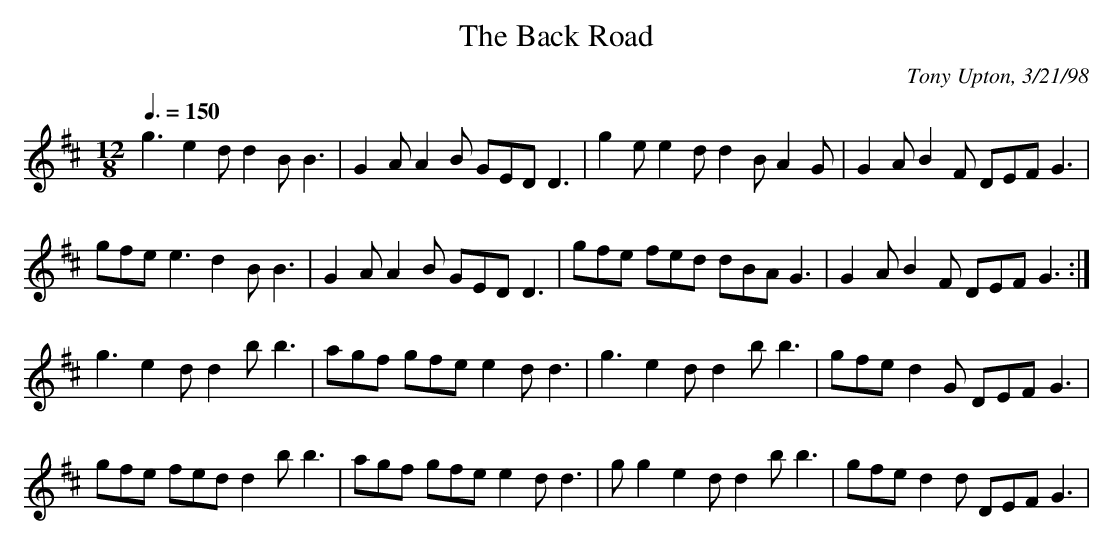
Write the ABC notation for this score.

X:1
T:The Back Road
C:Tony Upton, 3/21/98
M:12/8
L:1/8
Q:3/8=150
K:D
g3 e2d d2B B3|G2A A2B GED D3|g2e e2d d2B A2G|G2A B2F DEF G3|!
gfe e3 d2B B3|G2A A2B GED D3|gfe fed dBA G3|G2A B2F DEF G3:|!
g3 e2d d2b b3|agf gfe e2d d3|g3 e2d d2b b3|gfe d2G DEF G3|!
gfe fed d2b b3|agf gfe e2d d3|gg2 e2d d2b b3|gfe d2d DEF G3|!
